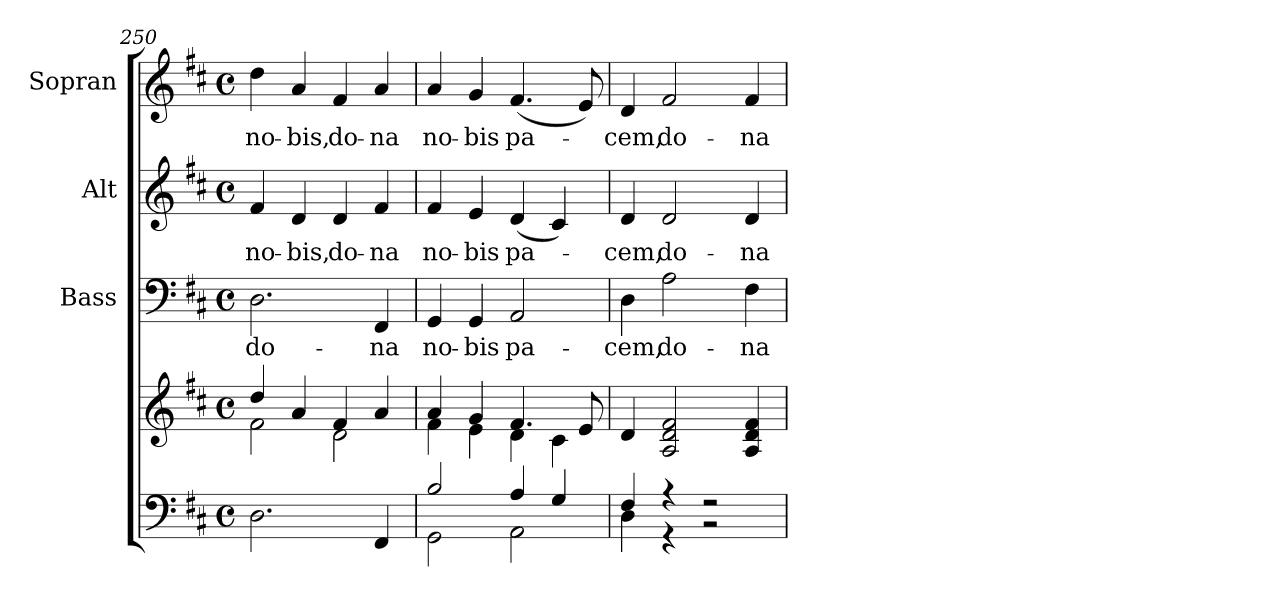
**kern	**kern	**kern	**text	**kern	**text	**kern	**text
*part4	*part4	*part3	*part3	*part2	*part2	*part1	*part1
*staff5	*staff4	*staff3	*staff3	*staff2	*staff2	*staff1	*staff1
*	*	*I"Bass	*	*I"Alt	*	*I"Sopran	*
*	*	*I'B.	*	*I'A.	*	*I'S.	*
*clefF4	*clefG2	*clefF4	*	*clefG2	*	*clefG2	*
*k[f#c#]	*k[f#c#]	*k[f#c#]	*	*k[f#c#]	*	*k[f#c#]	*
*D:	*D:	*D:	*	*D:	*	*D:	*
*M4/4	*M4/4	*M4/4	*	*M4/4	*	*M4/4	*
*met(c)	*met(c)	*met(c)	*	*met(c)	*	*met(c)	*
=250	=250	=250	=250	=250	=250	=250	=250
*	*^	*	*	*	*	*	*
!	!	!	!	!LO:LY:b	!	!LO:LY:b	!	!LO:LY:b
2.D\	4dd/	2f#\	2.D\	do-	4f#/	no-	4dd\	no-
!	!	!	!	!	!	!LO:LY:b	!	!LO:LY:b
.	4a/	.	.	.	4d/	-bis,	4a/	-bis,
!	!	!	!	!	!	!LO:LY:b	!	!LO:LY:b
.	4f#/	2d\	.	.	4d/	do-	4f#/	do-
!	!	!	!	!LO:LY:b	!	!LO:LY:b	!	!LO:LY:b
4FF#/	4a/	.	4FF#/	-na	4f#/	-na	4a/	-na
=251	=251	=251	=251	=251	=251	=251	=251	=251
*^	*	*	*	*	*	*	*	*
!	!	!	!	!	!LO:LY:b	!	!LO:LY:b	!	!LO:LY:b
2B/	2GG\	4a/	4f#\	4GG/	no-	4f#/	no-	4a/	no-
!	!	!	!	!	!LO:LY:b	!	!LO:LY:b	!	!LO:LY:b
.	.	4g/	4e\	4GG/	-bis	4e/	-bis	4g/	-bis
!	!	!	!	!	!LO:LY:b	!	!LO:LY:b	!	!LO:LY:b
4A/	2AA\	4.f#/	4d\	2AA/	pa-	(<4d/	pa-	(<4.f#/	pa-
4G/	.	.	4c#\	.	.	4c#/)	.	.	.
.	.	8e/	.	.	.	.	.	8e/)	.
*	*	*v	*v	*	*	*	*	*	*
=252	=252	=252	=252	=252	=252	=252	=252	=252
!	!	!	!	!LO:LY:b	!	!LO:LY:b	!	!LO:LY:b
4F#/	4D\	4d/	4D\	-cem,	4d/	-cem,	4d/	-cem,
!	!	!	!	!LO:LY:b	!	!LO:LY:b	!	!LO:LY:b
4r	4r	2A/ 2d/ 2f#/	2A\	do-	2d/	do-	2f#/	do-
2r	2r	.	.	.	.	.	.	.
!	!	!	!	!LO:LY:b	!	!LO:LY:b	!	!LO:LY:b
.	.	4A/ 4d/ 4f#/	4F#\	-na	4d/	-na	4f#/	-na
*v	*v	*	*	*	*	*	*	*
=	=	=	=	=	=	=	=
*-	*-	*-	*-	*-	*-	*-	*-
